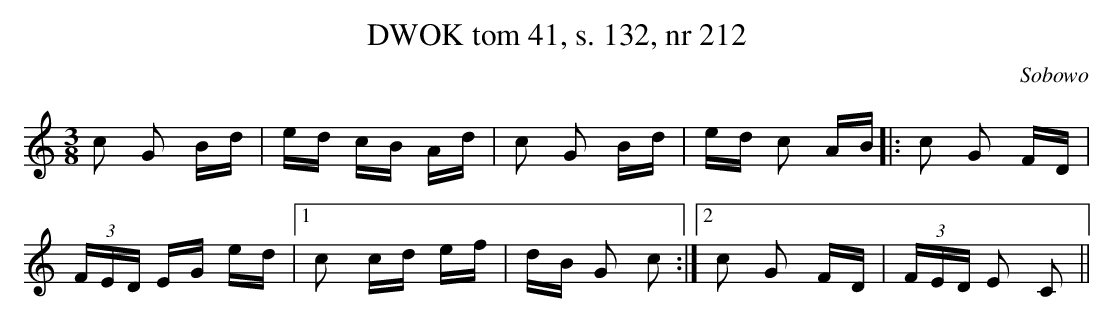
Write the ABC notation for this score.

X:1
T:DWOK tom 41, s. 132, nr 212
O:Sobowo
L:1/16
M:3/8
K:C
c2 G2 Bd|ed cB Ad|c2 G2 Bd|ed c2 AB|:c2 G2 FD|
 (3FED EG ed| [1c2 cd ef|dB G2 c2:| [2c2 G2 FD| (3FED E2 C2||
